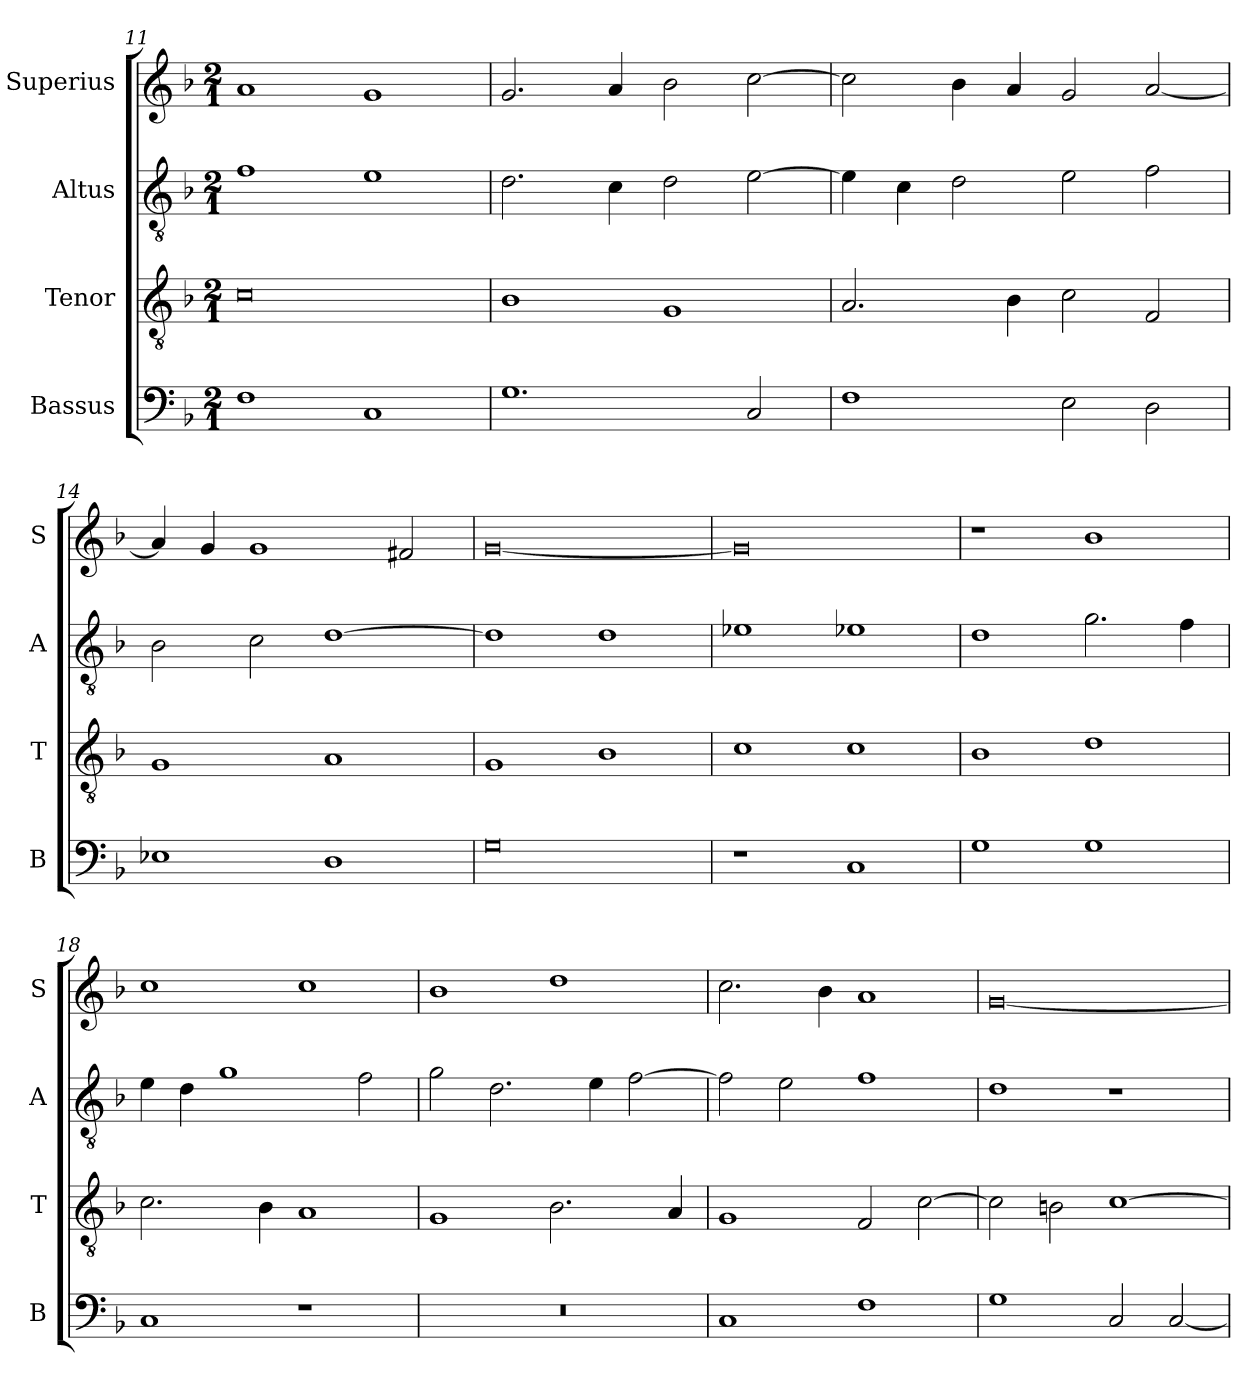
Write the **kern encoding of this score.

**kern	**kern	**kern	**kern
*part4	*part3	*part2	*part1
*staff4	*staff3	*staff2	*staff1
*I"Bassus	*I"Tenor	*I"Altus	*I"Superius
*I'B	*I'T	*I'A	*I'S
*clefF4	*clefGv2	*clefGv2	*clefG2
*k[b-]	*k[b-]	*k[b-]	*k[b-]
*F:	*F:	*F:	*F:
*M2/1	*M2/1	*M2/1	*M2/1
=11	=11	=11	=11
1F	0c	1f	1a
1C	.	1e	1g
=12	=12	=12	=12
1.G	1B-	2.d	2.g
.	.	4c	4a
.	1G	2d	2b-
2C	.	[2e	[2cc
=13	=13	=13	=13
1F	2.A	4e]	2cc]
.	.	4c	.
.	.	2d	4b-
.	4B-	.	4a
2E	2c	2e	2g
2D	2F	2f	[2a
=14	=14	=14	=14
1E-X	1G	2B-	4a]
.	.	.	4g
.	.	2c	1g
1D	1A	[1d	.
.	.	.	2f#X
=15	=15	=15	=15
0G	1G	1d]	[0g
.	1B-	1d	.
=16	=16	=16	=16
1r	1c	1e-X	0g]
1C	1c	1e-X	.
=17	=17	=17	=17
1G	1B-	1d	1r
1G	1d	2.g	1b-
.	.	4f	.
=18	=18	=18	=18
1C	2.c	4e	1cc
.	.	4d	.
.	.	1g	.
.	4B-	.	.
1r	1A	.	1cc
.	.	2f	.
=19	=19	=19	=19
0r	1G	2g	1b-
.	.	2.d	.
.	2.B-	.	1dd
.	.	4e	.
.	.	[2f	.
.	4A	.	.
=20	=20	=20	=20
1C	1G	2f]	2.cc
.	.	2e	.
.	.	.	4b-
1F	2F	1f	1a
.	[2c	.	.
=21	=21	=21	=21
1G	2c]	1d	[0g
.	2Bn	.	.
2C	[1c	1r	.
[2C	.	.	.
=	=	=	=
*-	*-	*-	*-
